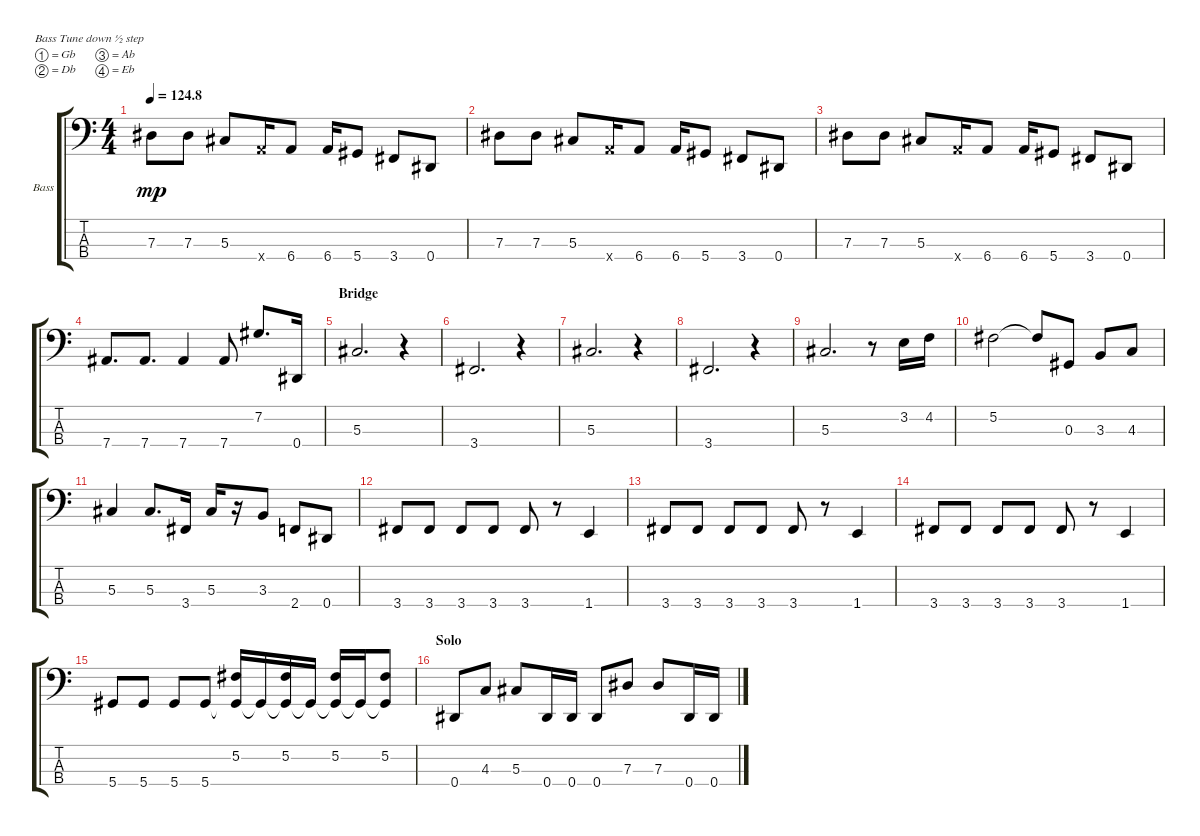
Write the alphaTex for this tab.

\defaultSystemsLayout 4
\bracketExtendMode groupsimilarinstruments
\firstSystemTrackNameOrientation horizontal
\otherSystemsTrackNameOrientation horizontal
\track ("Duff" "Bass") {instrument electricbassfinger}
\staff {score tabs}
\tuning (Gb2 Db2 Ab1 Eb1)
\ts (4 4)
\tempo
124.8
\accidentals auto
\clef f4
\ottava regular
\simile none
\ks c
7.3.8{dy mp} 7.3.8 5.3.8 6.4{x}.16 6.4.8 6.4.16 5.4.8 3.4.8 0.4.8 |
7.3.8 7.3.8 5.3.8 6.4{x}.16 6.4.8 6.4.16 5.4.8 3.4.8 0.4.8 |
7.3.8 7.3.8 5.3.8 6.4{x}.16 6.4.8 6.4.16 5.4.8 3.4.8 0.4.8 |
7.4.8{d} 7.4.8{d} 7.4.4 7.4.8 7.2.8{d} 0.4.16 |
\section ("" "Bridge")
5.3.2{d} r.4 |
3.4.2{d} r.4 |
5.3.2{d} r.4 |
3.4.2{d} r.4 |
5.3.2{d} r.8 3.2.16 4.2.16 |
5.2.2 5.2{t}.8 0.3.8 3.3.8 4.3.8 |
5.3.4 5.3.8{d} 3.4.16 5.3.16 r.16 3.3.8 2.4.8 0.4.8 |
3.4.8 3.4.8 3.4.8 3.4.8 3.4.8 r.8 1.4.4 |
3.4.8 3.4.8 3.4.8 3.4.8 3.4.8 r.8 1.4.4 |
3.4.8 3.4.8 3.4.8 3.4.8 3.4.8 r.8 1.4.4 |
5.4.8 5.4.8 5.4.8 5.4.8 (5.2 5.4{t}).16 5.4{t}.16 (5.2 5.4{t}).16 5.4{t}.16 (5.2 5.4{t}).16 5.4{t}.16 (5.2 5.4{t}).8 |
\section ("" "Solo")
0.4.8 4.3.8 5.3.8 0.4.16 0.4.16 0.4.8 7.3.8 7.3.8 0.4.16 0.4.16
